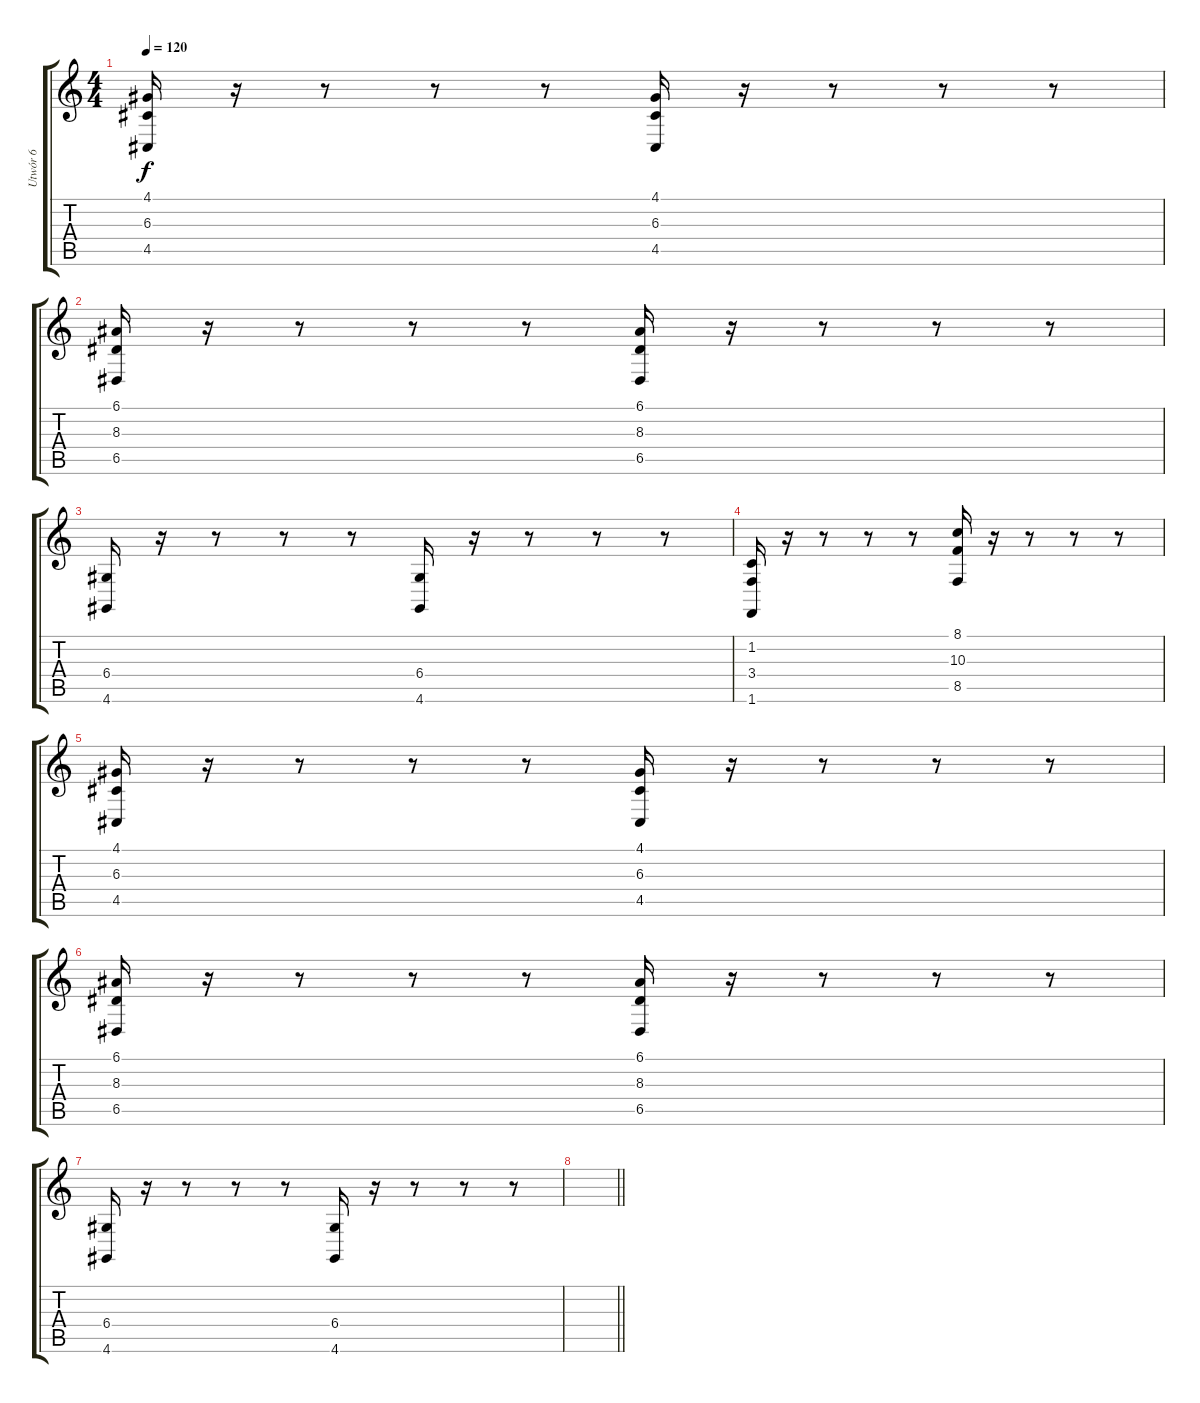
\track ("Utwór 6" "Utwór 6") {instrument tremolostrings}
\staff {score tabs}
\tuning (E4 B3 G3 D3 A2 E2) {hide}
\ts (4 4)
\tempo 120
\clef g2
\ks c
(4.1 6.3 4.5).16{dy f} r.16 r.8 r.8 r.8 (4.1 6.3 4.5).16 r.16 r.8 r.8 r.8 |
(6.1 8.3 6.5).16 r.16 r.8 r.8 r.8 (6.1 8.3 6.5).16 r.16 r.8 r.8 r.8 |
(6.4 4.6).16 r.16 r.8 r.8 r.8 (6.4 4.6).16 r.16 r.8 r.8 r.8 |
(1.2 3.4 1.6).16 r.16 r.8 r.8 r.8 (8.1 10.3 8.5).16 r.16 r.8 r.8 r.8 |
(4.1 6.3 4.5).16 r.16 r.8 r.8 r.8 (4.1 6.3 4.5).16 r.16 r.8 r.8 r.8 |
(6.1 8.3 6.5).16 r.16 r.8 r.8 r.8 (6.1 8.3 6.5).16 r.16 r.8 r.8 r.8 |
(6.4 4.6).16 r.16 r.8 r.8 r.8 (6.4 4.6).16 r.16 r.8 r.8 r.8 |
\barLineRight lightlight
